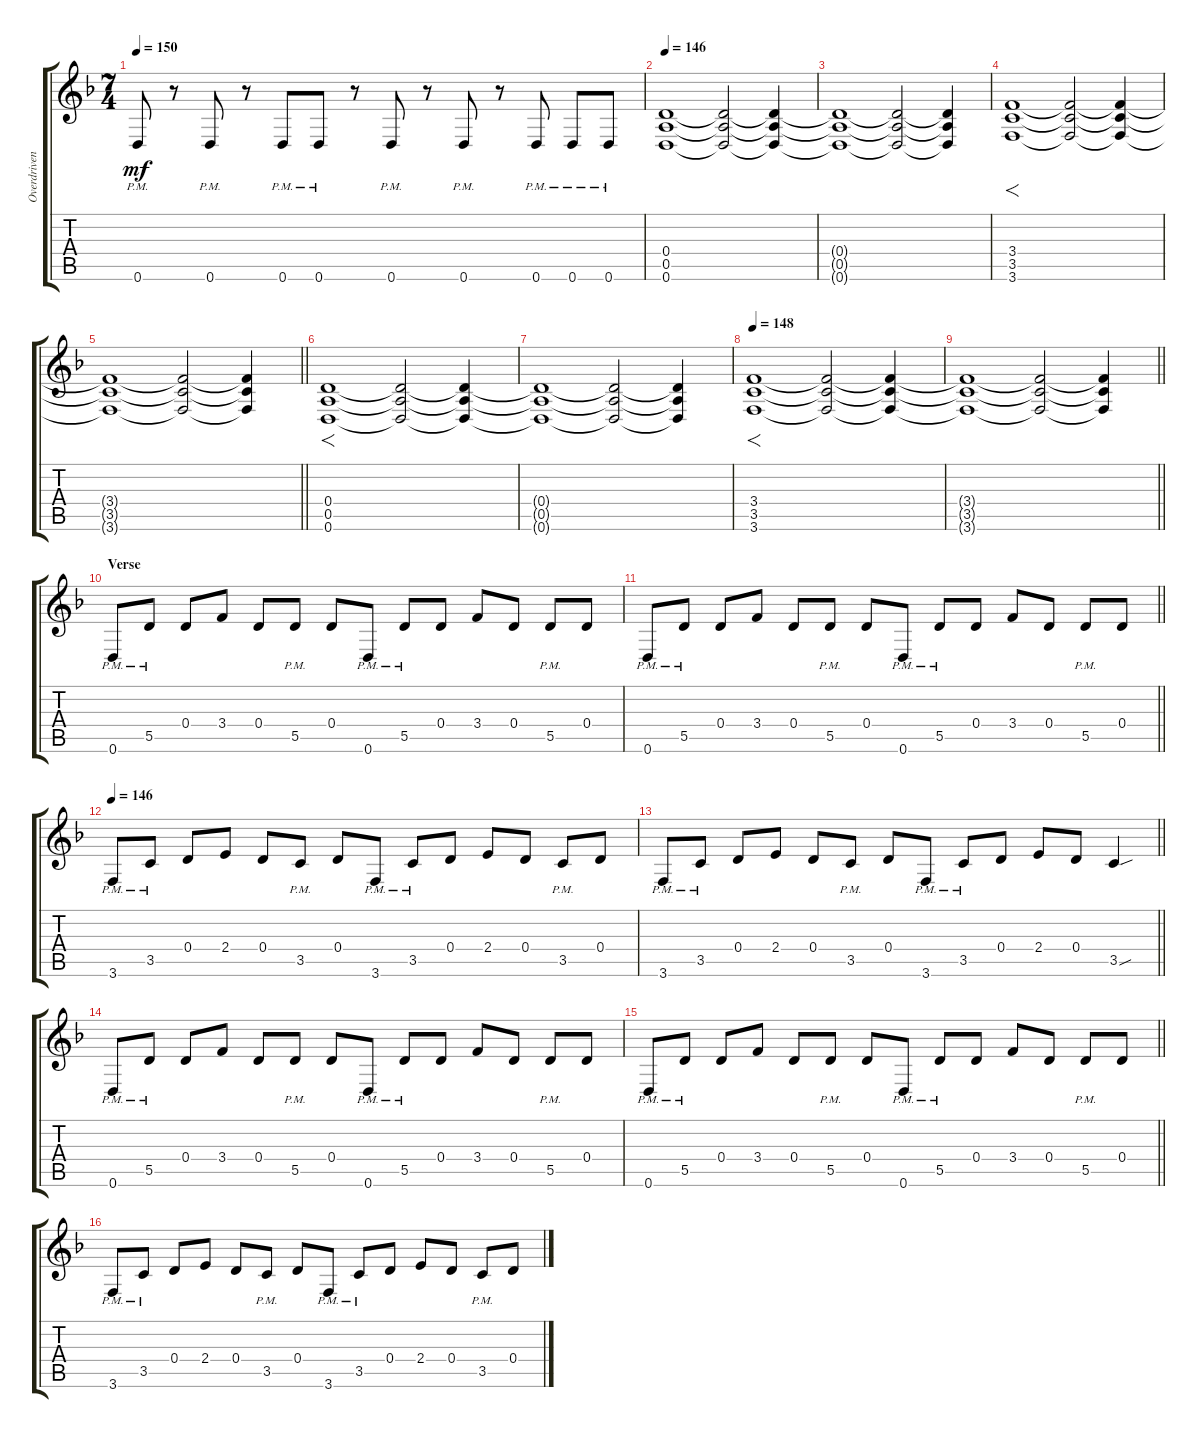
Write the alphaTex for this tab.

\track ("Overdriven Guitar" "Overdriven") {instrument overdrivenguitar}
\staff {score tabs}
\tuning (E4 B3 G3 D3 A2 D2) {hide}
\ts (7 4)
\tempo 150
\clef g2
\ks dminor
0.6{pm}.8{dy mf} r.8 0.6{pm}.8 r.8 0.6{pm}.8 0.6{pm}.8 r.8 0.6{pm}.8 r.8 0.6{pm}.8 r.8 0.6{pm}.8 0.6{pm}.8 0.6{pm}.8 |
\section ("" "")
\tempo 146
(0.4 0.5 0.6).1 (0.4{t} 0.5{t} 0.6{t}).2 (0.4{t} 0.5{t} 0.6{t}).4 |
(0.4{t} 0.5{t} 0.6{t}).1 (0.4{t} 0.5{t} 0.6{t}).2 (0.4{t} 0.5{t} 0.6{t}).4 |
(3.4 3.5 3.6).1{f} (3.4{t} 3.5{t} 3.6{t}).2 (3.4{t} 3.5{t} 3.6{t}).4 |
\barLineRight lightlight
(3.4{t} 3.5{t} 3.6{t}).1 (3.4{t} 3.5{t} 3.6{t}).2 (3.4{t} 3.5{t} 3.6{t}).4 |
(0.4 0.5 0.6).1{f} (0.4{t} 0.5{t} 0.6{t}).2 (0.4{t} 0.5{t} 0.6{t}).4 |
(0.4{t} 0.5{t} 0.6{t}).1 (0.4{t} 0.5{t} 0.6{t}).2 (0.4{t} 0.5{t} 0.6{t}).4 |
\tempo 148
(3.4 3.5 3.6).1{f} (3.4{t} 3.5{t} 3.6{t}).2 (3.4{t} 3.5{t} 3.6{t}).4 |
\barLineRight lightlight
(3.4{t} 3.5{t} 3.6{t}).1 (3.4{t} 3.5{t} 3.6{t}).2 (3.4{t} 3.5{t} 3.6{t}).4 |
\section ("" "Verse")
0.6{pm}.8 5.5{pm}.8 0.4.8 3.4.8 0.4.8 5.5{pm}.8 0.4.8 0.6{pm}.8 5.5{pm}.8 0.4.8 3.4.8 0.4.8 5.5{pm}.8 0.4.8 |
\barLineRight lightlight
0.6{pm}.8 5.5{pm}.8 0.4.8 3.4.8 0.4.8 5.5{pm}.8 0.4.8 0.6{pm}.8 5.5{pm}.8 0.4.8 3.4.8 0.4.8 5.5{pm}.8 0.4.8 |
\tempo 146
3.6{pm}.8 3.5{pm}.8 0.4.8 2.4.8 0.4.8 3.5{pm}.8 0.4.8 3.6{pm}.8 3.5{pm}.8 0.4.8 2.4.8 0.4.8 3.5{pm}.8 0.4.8 |
\barLineRight lightlight
3.6{pm}.8 3.5{pm}.8 0.4.8 2.4.8 0.4.8 3.5{pm}.8 0.4.8 3.6{pm}.8 3.5{pm}.8 0.4.8 2.4.8 0.4.8 3.5{sou}.4 |
0.6{pm}.8 5.5{pm}.8 0.4.8 3.4.8 0.4.8 5.5{pm}.8 0.4.8 0.6{pm}.8 5.5{pm}.8 0.4.8 3.4.8 0.4.8 5.5{pm}.8 0.4.8 |
\barLineRight lightlight
0.6{pm}.8 5.5{pm}.8 0.4.8 3.4.8 0.4.8 5.5{pm}.8 0.4.8 0.6{pm}.8 5.5{pm}.8 0.4.8 3.4.8 0.4.8 5.5{pm}.8 0.4.8 |
3.6{pm}.8 3.5{pm}.8 0.4.8 2.4.8 0.4.8 3.5{pm}.8 0.4.8 3.6{pm}.8 3.5{pm}.8 0.4.8 2.4.8 0.4.8 3.5{pm}.8 0.4.8
